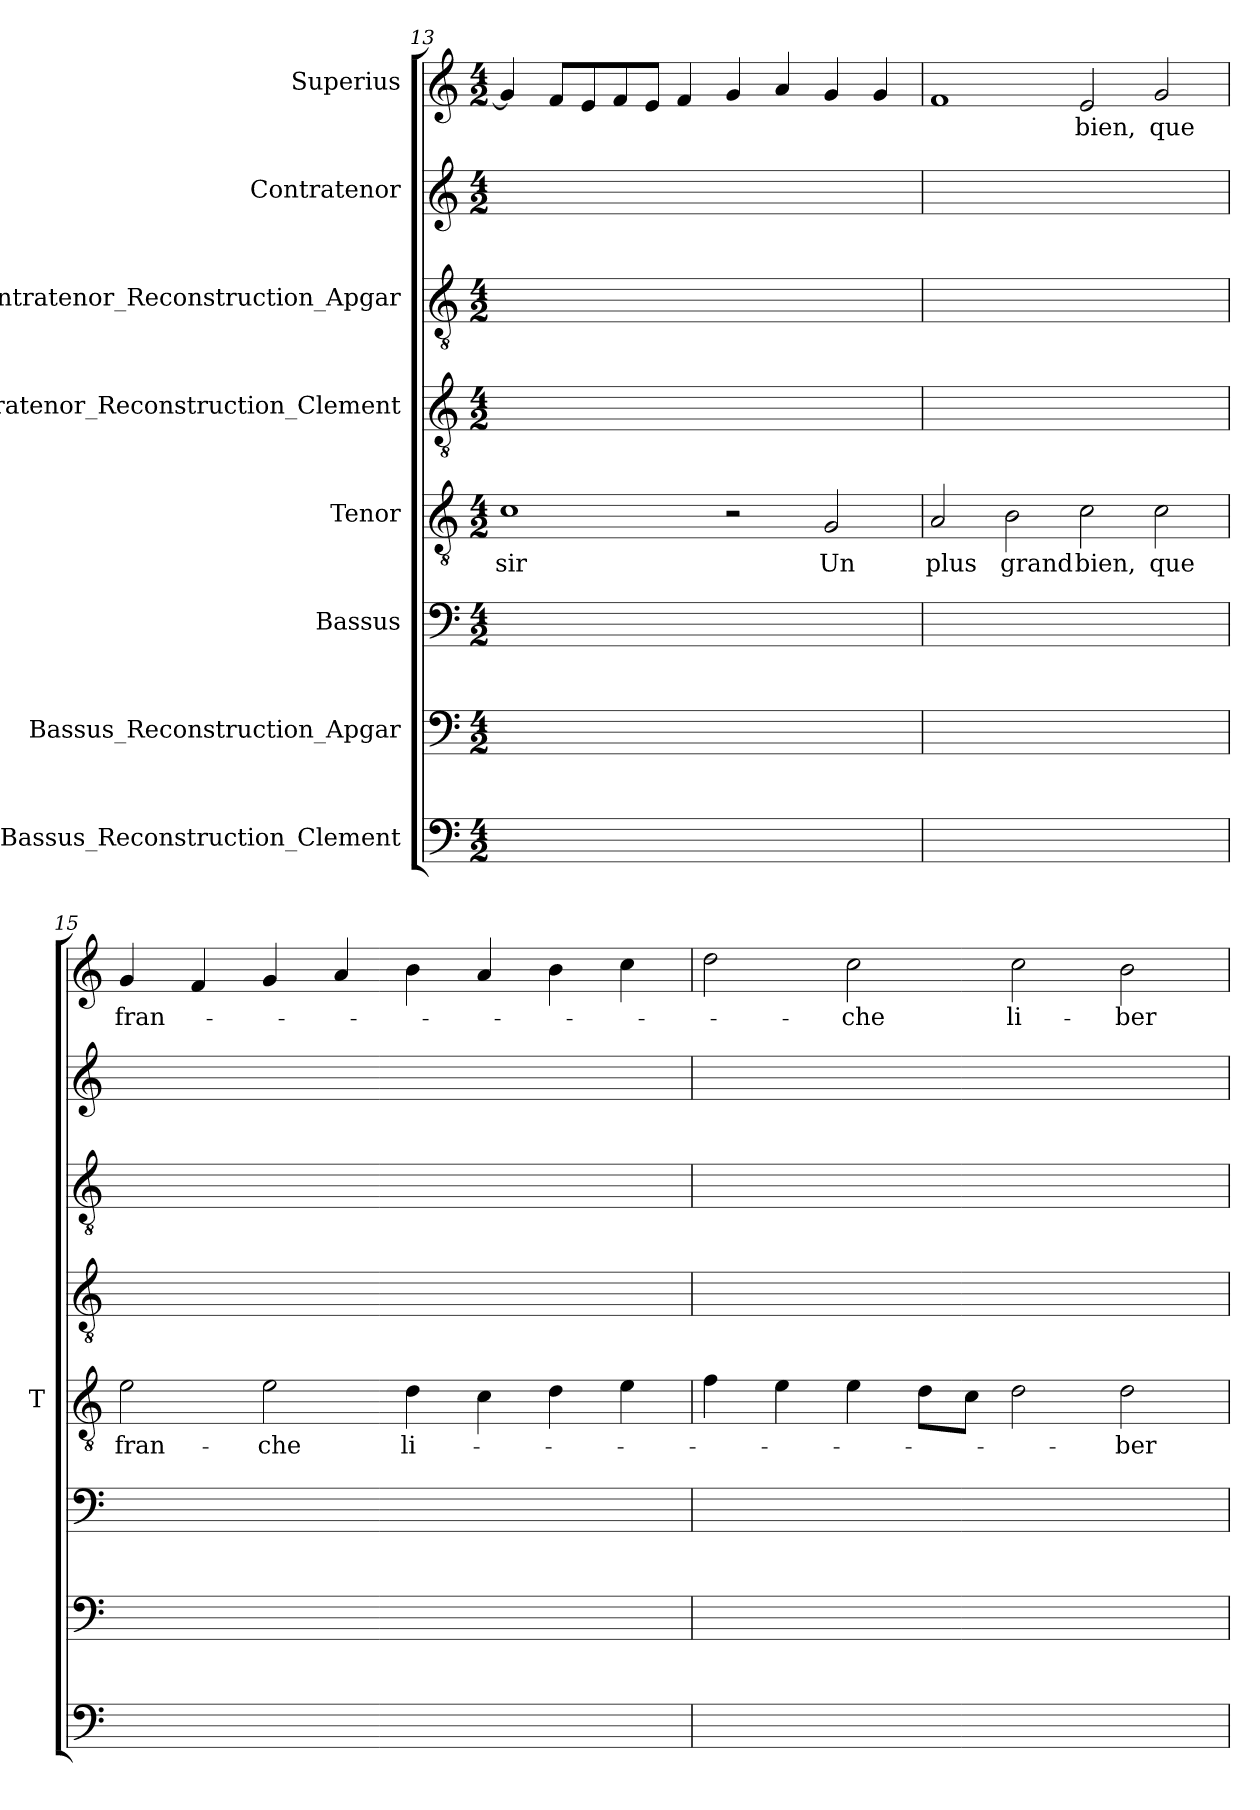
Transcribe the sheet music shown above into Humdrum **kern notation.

**kern	**kern	**kern	**kern	**text	**kern	**kern	**kern	**kern	**text
*part8	*part7	*part6	*part5	*part5	*part4	*part3	*part2	*part1	*part1
*staff8	*staff7	*staff6	*staff5	*staff5	*staff4	*staff3	*staff2	*staff1	*staff1
*I"Bassus_Reconstruction_Clement	*I"Bassus_Reconstruction_Apgar	*I"Bassus	*I"Tenor	*	*I"Contratenor_Reconstruction_Clement	*I"Contratenor_Reconstruction_Apgar	*I"Contratenor	*I"Superius	*
*	*	*	*I'T	*	*	*	*	*	*
*clefF4	*clefF4	*clefF4	*clefGv2	*	*clefGv2	*clefGv2	*clefG2	*clefG2	*
*k[]	*k[]	*k[]	*k[]	*	*k[]	*k[]	*k[]	*k[]	*
*M4/2	*M4/2	*M4/2	*M4/2	*	*M4/2	*M4/2	*M4/2	*M4/2	*
=13	=13	=13	=13	=13	=13	=13	=13	=13	=13
0ryy	0ryy	0ryy	1c	-sir	0ryy	0ryy	0ryy	4g]	.
.	.	.	.	.	.	.	.	8fL	.
.	.	.	.	.	.	.	.	8e	.
.	.	.	.	.	.	.	.	8f	.
.	.	.	.	.	.	.	.	8eJ	.
.	.	.	.	.	.	.	.	4f	.
.	.	.	2r	.	.	.	.	4g	.
.	.	.	.	.	.	.	.	4a	.
.	.	.	2G	-Un	.	.	.	4g	.
.	.	.	.	.	.	.	.	4g	.
=14	=14	=14	=14	=14	=14	=14	=14	=14	=14
0ryy	0ryy	0ryy	2A	-plus	0ryy	0ryy	0ryy	1f	.
.	.	.	2B	-grand	.	.	.	.	.
.	.	.	2c	-bien,	.	.	.	2e	-bien,
.	.	.	2c	-que	.	.	.	2g	-que
=15	=15	=15	=15	=15	=15	=15	=15	=15	=15
0ryy	0ryy	0ryy	2e	fran-	0ryy	0ryy	0ryy	4g	fran-
.	.	.	.	.	.	.	.	4f	.
.	.	.	2e	-che	.	.	.	4g	.
.	.	.	.	.	.	.	.	4a	.
.	.	.	4d	li-	.	.	.	4b	.
.	.	.	4c	.	.	.	.	4a	.
.	.	.	4d	.	.	.	.	4b	.
.	.	.	4e	.	.	.	.	4cc	.
=16	=16	=16	=16	=16	=16	=16	=16	=16	=16
0ryy	0ryy	0ryy	4f	.	0ryy	0ryy	0ryy	2dd	.
.	.	.	4e	.	.	.	.	.	.
.	.	.	4e	.	.	.	.	2cc	-che
.	.	.	8dL	.	.	.	.	.	.
.	.	.	8cJ	.	.	.	.	.	.
.	.	.	2d	.	.	.	.	2cc	li-
.	.	.	2d	ber-	.	.	.	2b	ber-
=	=	=	=	=	=	=	=	=	=
*-	*-	*-	*-	*-	*-	*-	*-	*-	*-
